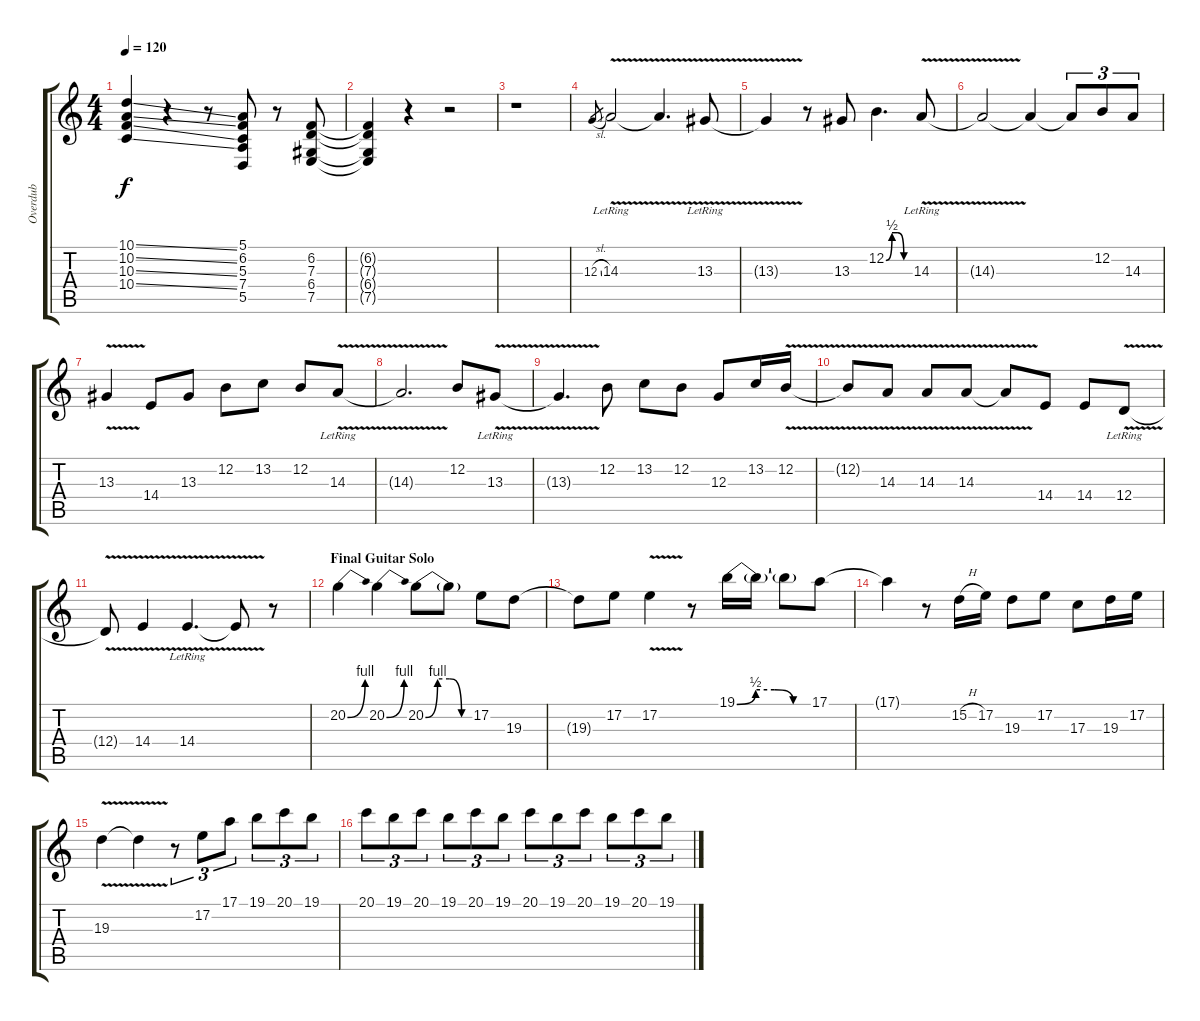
\track ("Overdub" "Overdub") {instrument lead8bassandlead}
\staff {score tabs}
\tuning (E4 B3 G3 D3 A2 E2) {hide}
\ts (4 4)
\tempo 120
\clef g2
\ks c
(10.1{ss} 10.2{ss} 10.3{ss} 10.4{ss}).4{dy f} r.4 r.8 (5.1 6.2 5.3 7.4 5.5).8 r.8 (6.2 7.3 6.4 7.5).8 |
(6.2{t} 7.3{t} 6.4{t} 7.5{t}).4 r.4 r.2 |
r.1 |
12.3{sl}.8{gr} 14.3{v lr}.2 14.3{t}.4{d} 13.3{v lr}.8 |
13.3{t}.4 r.8 13.3.8 12.2{be (custom 0 0 15 2 30 2 45 0 60 0)}.4{d} 14.3{v lr}.8 |
14.3{t}.2 14.3{t}.4 14.3{t}.8{tu (3 2)} 12.2.8{tu (3 2)} 14.3.8{tu (3 2)} |
13.3{v}.4 14.4.8 13.3.8 12.2.8 13.2.8 12.2.8 14.3{v lr}.8 |
14.3{t}.2{d} 12.2.8 13.3{v lr}.8 |
13.3{t}.4{d} 12.2.8 13.2.8 12.2.8 12.3.8 13.2.16 12.2{v}.16 |
12.2{t}.8 14.3{v}.8 14.3{v}.8 14.3{v}.8 14.3{t}.8 14.4.8 14.4.8 12.4{v lr}.8 |
12.4{t}.8 14.4{v}.4 14.4{v lr}.4{d} 14.4{t}.8 r.8 |
\section ("" "Final Guitar Solo")
20.2{be (bend 0 0 60 4)}.4 20.2{be (bend 0 0 60 4)}.4 20.2{be (custom 0 0 15 4 30 4 45 0 60 0)}.8 20.2{t}.8 17.2.8 19.3.8 |
19.3{t}.8 17.2.8 17.2{v}.4 r.8 19.1{be (custom 0 0 15 2 30 2 45 0 60 0)}.16 19.1{t}.16 19.1{t}.8 17.1.8 |
17.1{t}.4 r.8 15.2{h}.16 17.2.16 19.3.8 17.2.8 17.3.8 19.3.16 17.2.16 |
19.3{v}.4 19.3{t}.4 r.8{tu (3 2)} 17.2.8{tu (3 2)} 17.1.8{tu (3 2)} 19.1.8{tu (3 2)} 20.1.8{tu (3 2)} 19.1.8{tu (3 2)} |
20.1.8{tu (3 2)} 19.1.8{tu (3 2)} 20.1.8{tu (3 2)} 19.1.8{tu (3 2)} 20.1.8{tu (3 2)} 19.1.8{tu (3 2)} 20.1.8{tu (3 2)} 19.1.8{tu (3 2)} 20.1.8{tu (3 2)} 19.1.8{tu (3 2)} 20.1.8{tu (3 2)} 19.1.8{tu (3 2)}
